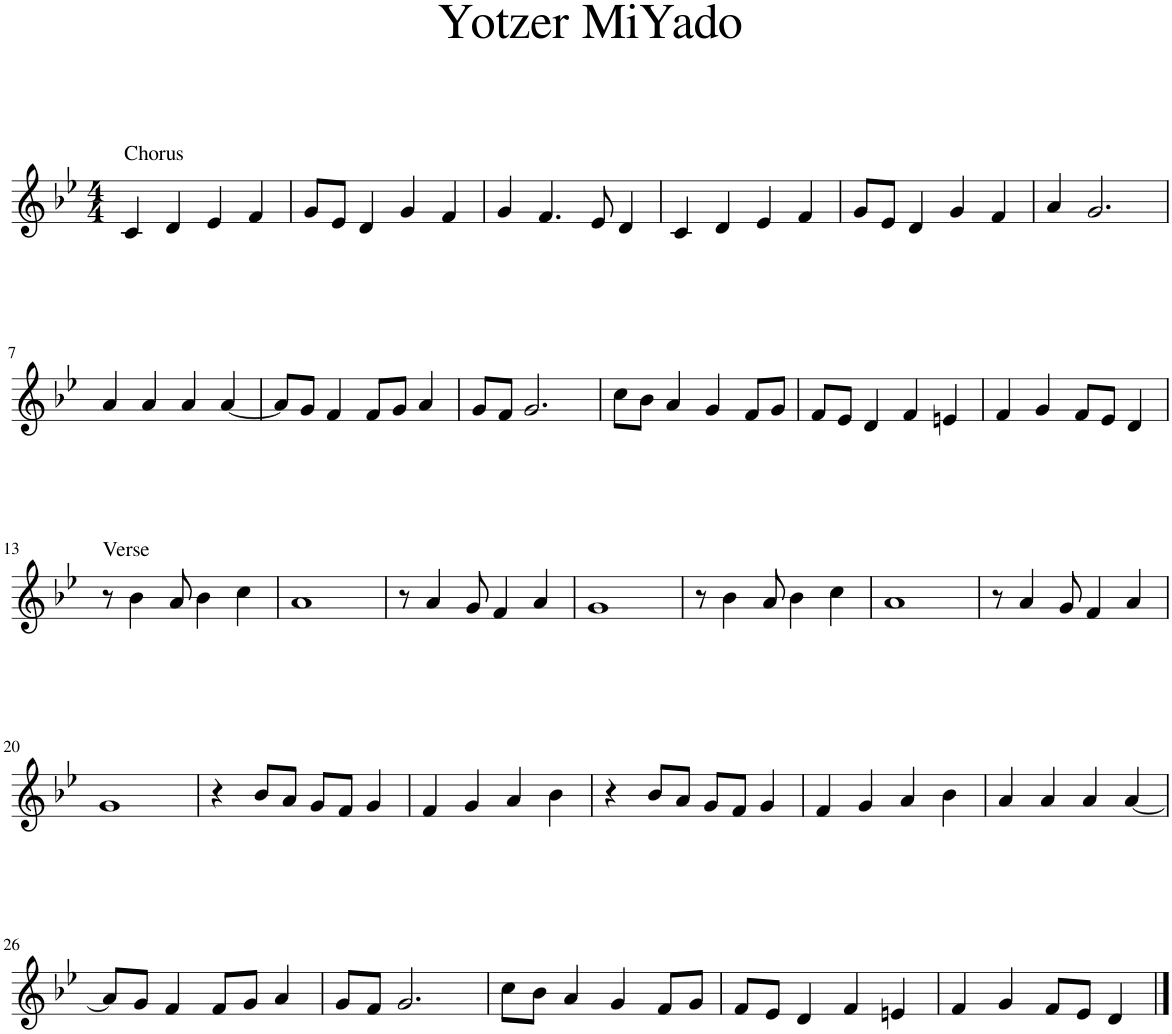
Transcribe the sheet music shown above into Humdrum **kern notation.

**kern
*part1
*staff1
*I"Piano
*I'Pno.
*clefG2
*k[b-e-]
*M4/4
=1
!LO:TX:a:t=Chorus
4c/
4d/
4e-/
4f/
=2
8g/L
8e-/J
4d/
4g/
4f/
=3
4g/
4.f/
8e-/
4d/
=4
4c/
4d/
4e-/
4f/
=5
8g/L
8e-/J
4d/
4g/
4f/
=6
4a/
2.g/
!!LO:LB:g=z
=7
4a/
4a/
4a/
[4a/
=8
8a/L]
8g/J
4f/
8f/L
8g/J
4a/
=9
8g/L
8f/J
2.g/
=10
8cc\L
8b-\J
4a/
4g/
8f/L
8g/J
=11
8f/L
8e-/J
4d/
4f/
4en/
=12
4f/
4g/
8f/L
8e-/J
4d/
!!LO:LB:g=z
=13
!LO:TX:a:t=Verse
8r
4b-\
8a/
4b-\
4cc\
=14
1a
=15
8r
4a/
8g/
4f/
4a/
=16
1g
=17
8r
4b-\
8a/
4b-\
4cc\
=18
1a
=19
8r
4a/
8g/
4f/
4a/
!!LO:LB:g=z
=20
1g
=21
4r
8b-/L
8a/J
8g/L
8f/J
4g/
=22
4f/
4g/
4a/
4b-\
=23
4r
8b-/L
8a/J
8g/L
8f/J
4g/
=24
4f/
4g/
4a/
4b-\
=25
4a/
4a/
4a/
[4a/
!!LO:LB:g=z
=26
8a/L]
8g/J
4f/
8f/L
8g/J
4a/
=27
8g/L
8f/J
2.g/
=28
8cc\L
8b-\J
4a/
4g/
8f/L
8g/J
=29
8f/L
8e-/J
4d/
4f/
4en/
=30
4f/
4g/
8f/L
8e-/J
4d/
==
*-
